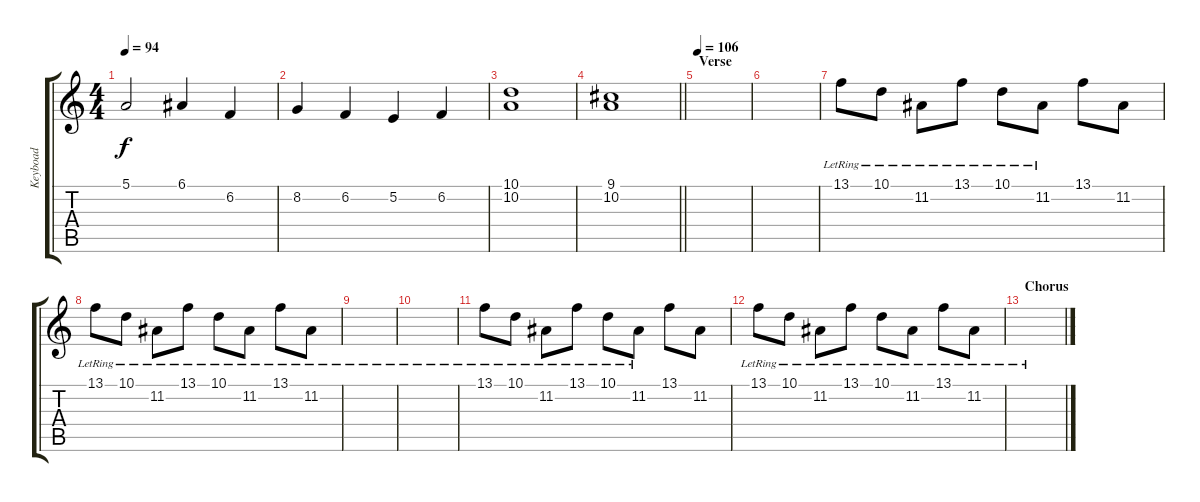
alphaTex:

\track ("Keyboad" "Keyboad") {instrument lead2sawtooth}
\staff {score tabs}
\tuning (E4 B3 G3 D3 A2 E2) {hide}
\ts (4 4)
\tempo 94
\clef g2
\ks c
5.1.2{dy f} 6.1.4 6.2.4 |
8.2.4 6.2.4 5.2.4 6.2.4 |
(10.1 10.2).1 |
\barLineRight lightlight
(9.1 10.2).1 |
\section ("" "Verse")
\tempo 106
|
|
13.1{lr}.8 10.1{lr}.8 11.2{lr}.8 13.1{lr}.8 10.1{lr}.8 11.2{lr}.8 13.1.8 11.2.8 |
13.1{lr}.8 10.1{lr}.8 11.2{lr}.8 13.1{lr}.8 10.1{lr}.8 11.2{lr}.8 13.1{lr}.8 11.2{lr}.8 |
|
|
13.1{lr}.8 10.1{lr}.8 11.2{lr}.8 13.1{lr}.8 10.1{lr}.8 11.2{lr}.8 13.1.8 11.2.8 |
13.1{lr}.8 10.1{lr}.8 11.2{lr}.8 13.1{lr}.8 10.1{lr}.8 11.2{lr}.8 13.1{lr}.8 11.2{lr}.8 |
\section ("" "Chorus")
